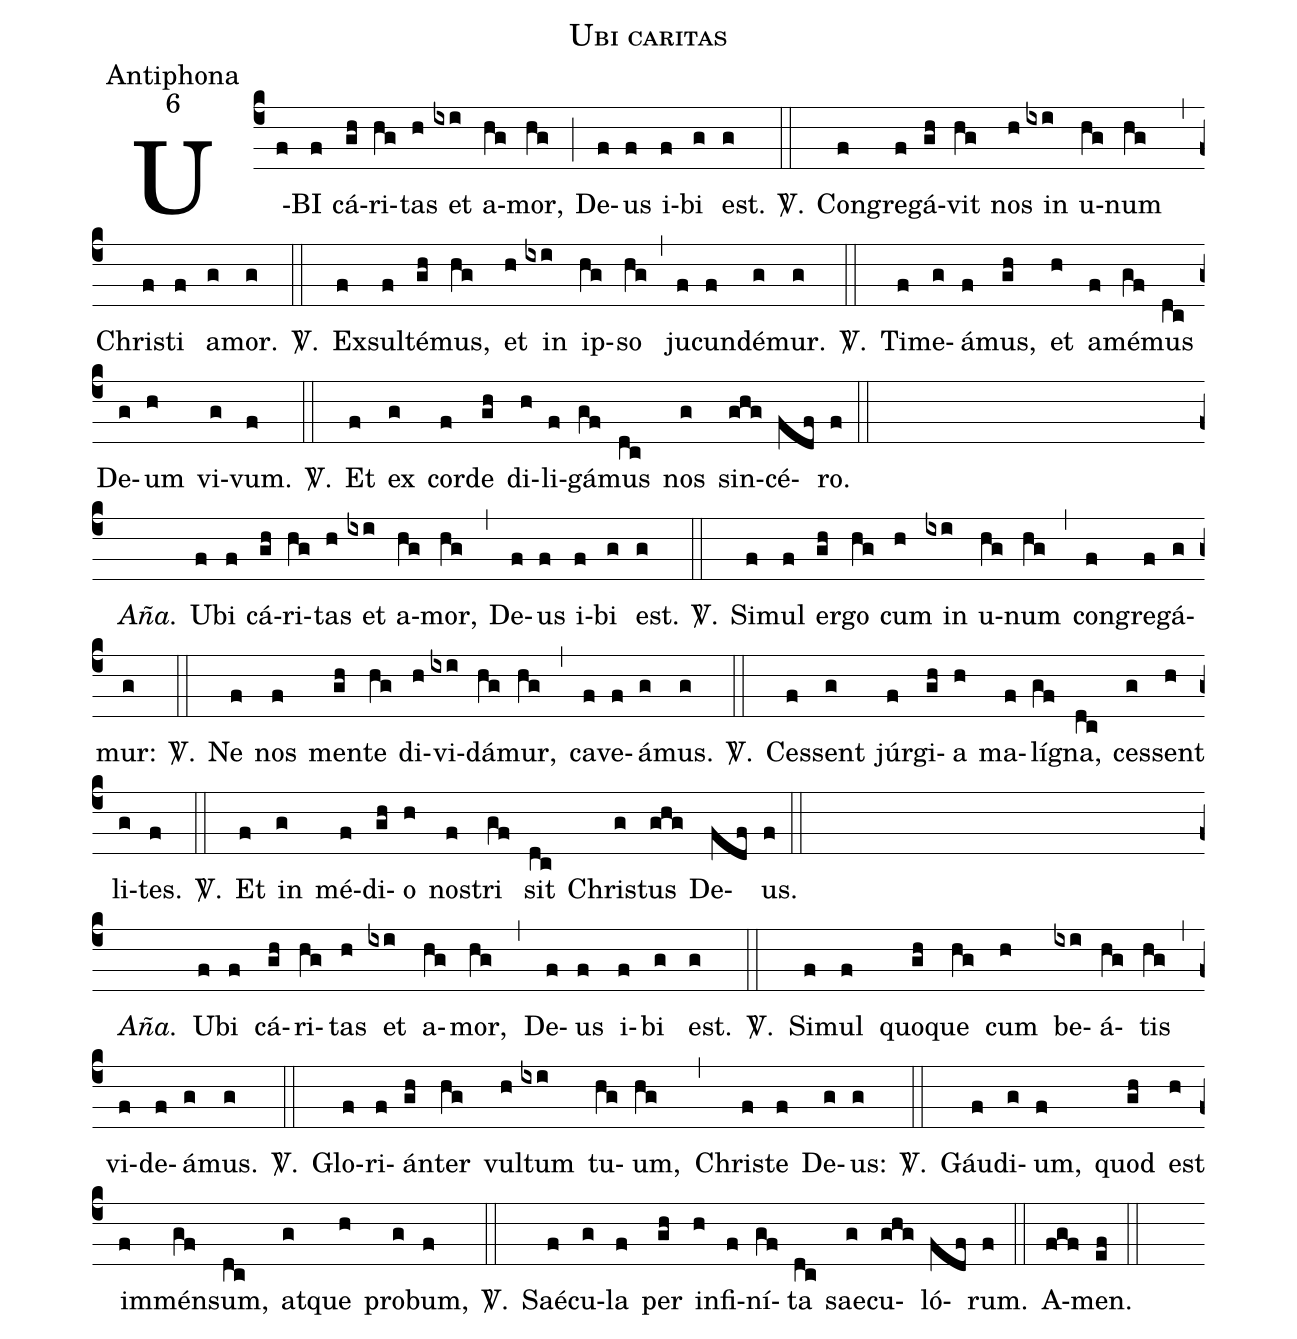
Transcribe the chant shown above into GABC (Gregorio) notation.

name:Ubi caritas;
office-part:Antiphona;
mode:6;
%%
(c4) U(f)BI(f) cá(gh)ri(hg)tas(h) et(ixi) a(hg)mor,(hg) (;) De(f)us(f) i(f)bi(g) est.(g) <sp>V/</sp>.(::) Con(f)gre(f)gá(gh)vit(hg) nos(h) in(ixi) u(hg)num(hg) (,) Chris(f)ti(f) a(g)mor.(g) <sp>V/</sp>.(::) Ex(f)sul(f)té(gh)mus,(hg) et(h) in(ixi) ip(hg)so(hg) (,) ju(f)cun(f)dé(g)mur.(g) <sp>V/</sp>.(::) Ti(f)me(g)á(f)mus,(gh) et(h) a(f)mé(gf)mus(dc) De(g)um(h) vi(g)vum.(f) <sp>V/</sp>.(::) Et(f) ex(g) cor(f)de(gh) di(h)li(f)gá(gf)mus(dc) nos(g) sin(ghg)cé(fdf)ro.(f) (::) (Z)
<i>Aña.</i>() U(f)bi(f) cá(gh)ri(hg)tas(h) et(ixi) a(hg)mor,(hg) (,) De(f)us(f) i(f)bi(g) est.(g) <sp>V/</sp>.(::) Si(f)mul(f) er(gh)go(hg) cum(h) in(ixi) u(hg)num(hg) (,) con(f)gre(f)gá(g)mur:(g) <sp>V/</sp>.(::) Ne(f) nos(f) men(gh)te(hg) di(h)vi(ixi)dá(hg)mur,(hg) (,) ca(f)ve(f)á(g)mus.(g) <sp>V/</sp>.(::) Ces(f)sent(g) júr(f)gi(gh)a(h) ma(f)lí(gf)gna,(dc) ces(g)sent(h) li(g)tes.(f) <sp>V/</sp>.(::) Et(f) in(g) mé(f)di(gh)o(h) nos(f)tri(gf) sit(dc) Chris(g)tus(ghg) De(fdf)us.(f) (::) (Z)
<i>Aña.</i>() U(f)bi(f) cá(gh)ri(hg)tas(h) et(ixi) a(hg)mor,(hg) (,) De(f)us(f) i(f)bi(g) est.(g) <sp>V/</sp>.(::) Si(f)mul(f) quo(gh)que(hg) cum(h) be(ixi)á(hg)tis(hg) (,) vi(f)de(f)á(g)mus.(g) <sp>V/</sp>.(::) Glo(f)ri(f)án(gh)ter(hg) vul(h)tum(ixi) tu(hg)um,(hg) (,) Chris(f)te(f) De(g)us:(g) <sp>V/</sp>.(::) Gáu(f)di(g)um,(f) quod(gh) est(h) im(f)mén(gf)sum,(dc) at(g)que(h) pro(g)bum,(f) <sp>V/</sp>.(::) Saé(f)cu(g)la(f) per(gh) in(h)fi(f)ní(gf)ta(dc) sae(g)cu(ghg)ló(fdf)rum.(f) (::) A(fgf)men.(ef) (::)
